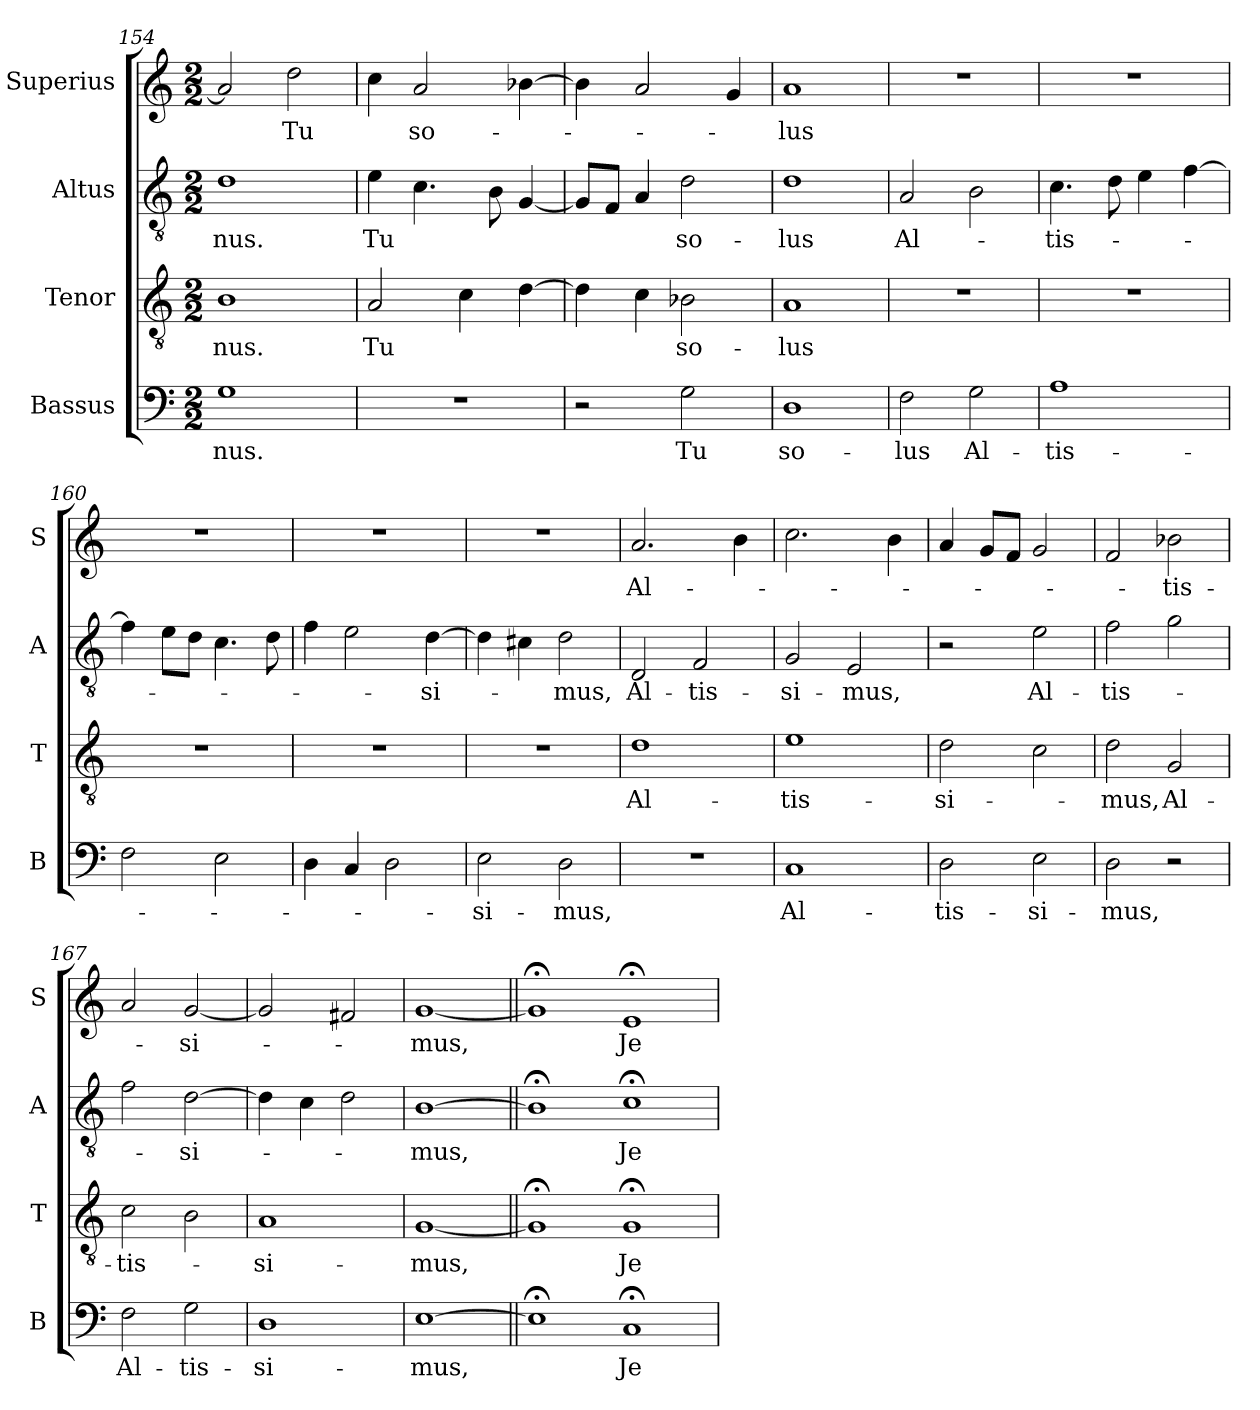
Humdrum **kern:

**kern	**text	**kern	**text	**kern	**text	**kern	**text
*part4	*part4	*part3	*part3	*part2	*part2	*part1	*part1
*staff4	*staff4	*staff3	*staff3	*staff2	*staff2	*staff1	*staff1
*I"Bassus	*	*I"Tenor	*	*I"Altus	*	*I"Superius	*
*I'B	*	*I'T	*	*I'A	*	*I'S	*
*clefF4	*	*clefGv2	*	*clefGv2	*	*clefG2	*
*k[]	*	*k[]	*	*k[]	*	*k[]	*
*M2/2	*	*M2/2	*	*M2/2	*	*M2/2	*
=154	=154	=154	=154	=154	=154	=154	=154
1G	-nus.	1B	-nus.	1d	-nus.	2a]	.
.	.	.	.	.	.	2dd	Tu
=155	=155	=155	=155	=155	=155	=155	=155
!	!	!	!LO:LY:i	!	!	!	!
1r	.	2A	Tu	4e	Tu	4cc	.
.	.	.	.	4.c	.	2a	so-
.	.	4c	.	.	.	.	.
.	.	.	.	8B	.	.	.
.	.	[4d	.	[4G	.	[4b-X	.
=156	=156	=156	=156	=156	=156	=156	=156
2r	.	4d]	.	8GL]	.	4b-]	.
.	.	.	.	8FJ	.	.	.
.	.	4c	.	4A	.	2a	.
!	!	!	!LO:LY:i	!	!	!	!
2G	Tu	2B-X	so-	2d	so-	.	.
.	.	.	.	.	.	4g	.
=157	=157	=157	=157	=157	=157	=157	=157
!	!	!	!LO:LY:i	!	!	!	!
1D	so-	1A	-lus	1d	-lus	1a	-lus
=158	=158	=158	=158	=158	=158	=158	=158
2F	-lus	1r	.	2A	Al-	1r	.
2G	Al-	.	.	2B	.	.	.
=159	=159	=159	=159	=159	=159	=159	=159
1A	-tis-	1r	.	4.c	-tis-	1r	.
.	.	.	.	8d	.	.	.
.	.	.	.	4e	.	.	.
.	.	.	.	[4f	.	.	.
=160	=160	=160	=160	=160	=160	=160	=160
2F	.	1r	.	4f]	.	1r	.
.	.	.	.	8eL	.	.	.
.	.	.	.	8dJ	.	.	.
2E	.	.	.	4.c	.	.	.
.	.	.	.	8d	.	.	.
=161	=161	=161	=161	=161	=161	=161	=161
4D	.	1r	.	4f	.	1r	.
4C	.	.	.	2e	.	.	.
2D	.	.	.	.	.	.	.
.	.	.	.	[4d	-si-	.	.
=162	=162	=162	=162	=162	=162	=162	=162
2E	-si-	1r	.	4d]	.	1r	.
.	.	.	.	4c#X	.	.	.
2D	-mus,	.	.	2d	-mus,	.	.
=163	=163	=163	=163	=163	=163	=163	=163
!	!	!	!	!	!LO:LY:i	!	!
1r	.	1d	Al-	2D	Al-	2.a	Al-
!	!	!	!	!	!LO:LY:i	!	!
.	.	.	.	2F	-tis-	.	.
.	.	.	.	.	.	4b	.
=164	=164	=164	=164	=164	=164	=164	=164
!	!LO:LY:i	!	!	!	!LO:LY:i	!	!
1C	Al-	1e	-tis-	2G	-si-	2.cc	.
!	!	!	!	!	!LO:LY:i	!	!
.	.	.	.	2E	-mus,	.	.
.	.	.	.	.	.	4b	.
=165	=165	=165	=165	=165	=165	=165	=165
!	!LO:LY:i	!	!	!	!	!	!
2D	-tis-	2d	-si-	2r	.	4a	.
.	.	.	.	.	.	8gL	.
.	.	.	.	.	.	8fJ	.
!	!LO:LY:i	!	!	!	!LO:LY:i	!	!
2E	-si-	2c	.	2e	Al-	2g	.
=166	=166	=166	=166	=166	=166	=166	=166
!	!LO:LY:i	!	!	!	!LO:LY:i	!	!
2D	-mus,	2d	-mus,	2f	-tis-	2f	.
!	!	!	!LO:LY:i	!	!	!	!
2r	.	2G	Al-	2g	.	2b-X	-tis-
=167	=167	=167	=167	=167	=167	=167	=167
!	!LO:LY:i	!	!LO:LY:i	!	!	!	!
2F	Al-	2c	-tis-	2f	.	2a	.
!	!LO:LY:i	!	!	!	!LO:LY:i	!	!
2G	-tis-	2B	.	[2d	-si-	[2g	-si-
=168	=168	=168	=168	=168	=168	=168	=168
!	!LO:LY:i	!	!LO:LY:i	!	!	!	!
1D	-si-	1A	-si-	4d]	.	2g]	.
.	.	.	.	4c	.	.	.
.	.	.	.	2d	.	2f#X	.
=169	=169	=169	=169	=169	=169	=169	=169
!	!LO:LY:i	!	!LO:LY:i	!	!LO:LY:i	!	!
[1E	-mus,	[1G	-mus,	[1B	-mus,	[1g	-mus,
=170||	=170||	=170||	=170||	=170||	=170||	=170||	=170||
1E;<]	.	1G;<]	.	1B;<]	.	1g;<]	.
1C;<	Je-	1G;<	Je-	1c;<	Je-	1e;<	Je-
=	=	=	=	=	=	=	=
*-	*-	*-	*-	*-	*-	*-	*-
